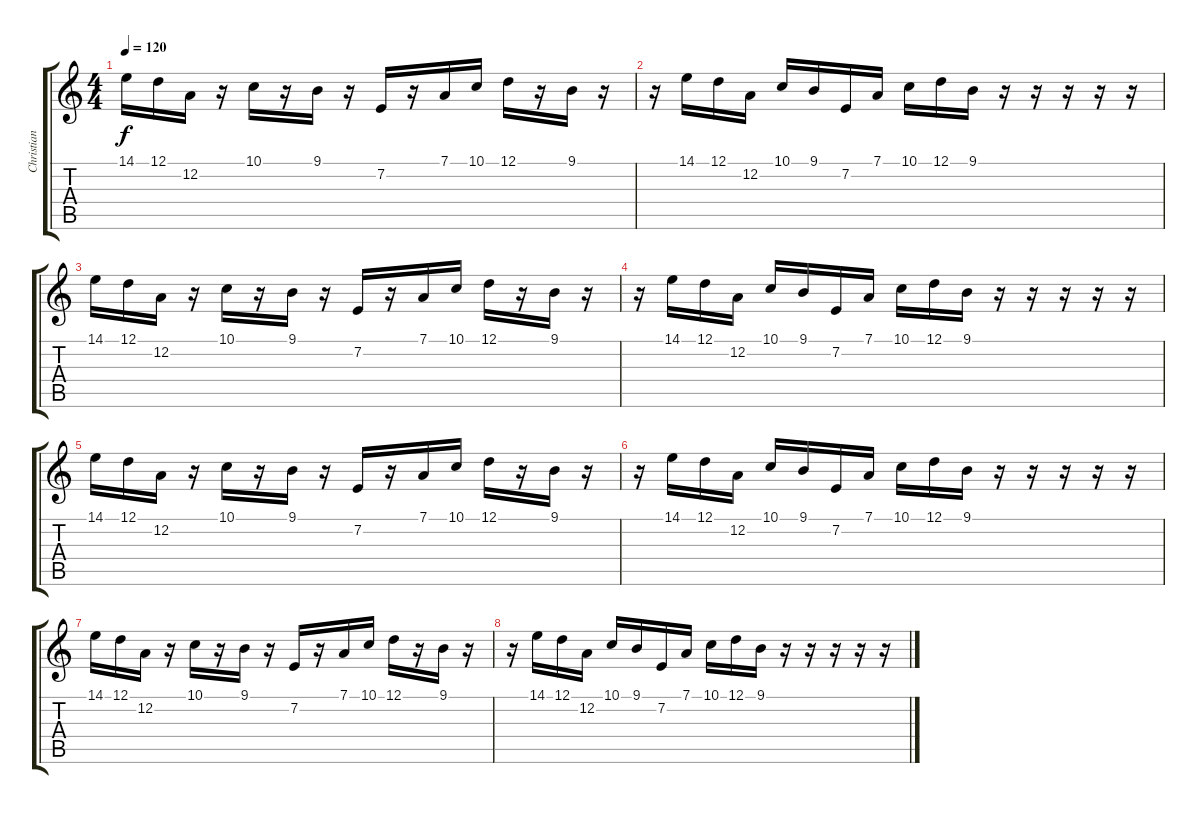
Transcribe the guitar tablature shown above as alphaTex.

\track ("Christian Lorenz - Keyboard IIII" "Christian ") {instrument voiceoohs}
\staff {score tabs}
\tuning (D4 A3 F3 C3 G2 C2) {hide}
\ts (4 4)
\tempo 120
\clef g2
\ks c
14.1.16{dy f volume 16 instrument vibraphone} 12.1.16 12.2.16 r.16 10.1.16 r.16 9.1.16 r.16 7.2.16 r.16 7.1.16 10.1.16 12.1.16 r.16 9.1.16 r.16 |
r.16 14.1.16 12.1.16 12.2.16 10.1.16 9.1.16 7.2.16 7.1.16 10.1.16 12.1.16 9.1.16 r.16 r.16 r.16 r.16 r.16 |
14.1.16 12.1.16 12.2.16 r.16 10.1.16 r.16 9.1.16 r.16 7.2.16 r.16 7.1.16 10.1.16 12.1.16 r.16 9.1.16 r.16 |
r.16 14.1.16 12.1.16 12.2.16 10.1.16 9.1.16 7.2.16 7.1.16 10.1.16 12.1.16 9.1.16 r.16 r.16 r.16 r.16 r.16 |
14.1.16 12.1.16 12.2.16 r.16 10.1.16 r.16 9.1.16 r.16 7.2.16 r.16 7.1.16 10.1.16 12.1.16 r.16 9.1.16 r.16 |
r.16 14.1.16 12.1.16 12.2.16 10.1.16 9.1.16 7.2.16 7.1.16 10.1.16 12.1.16 9.1.16 r.16 r.16 r.16 r.16 r.16 |
14.1.16 12.1.16 12.2.16 r.16 10.1.16 r.16 9.1.16 r.16 7.2.16 r.16 7.1.16 10.1.16 12.1.16 r.16 9.1.16 r.16 |
r.16 14.1.16 12.1.16 12.2.16 10.1.16 9.1.16 7.2.16 7.1.16 10.1.16 12.1.16 9.1.16 r.16 r.16 r.16 r.16 r.16
